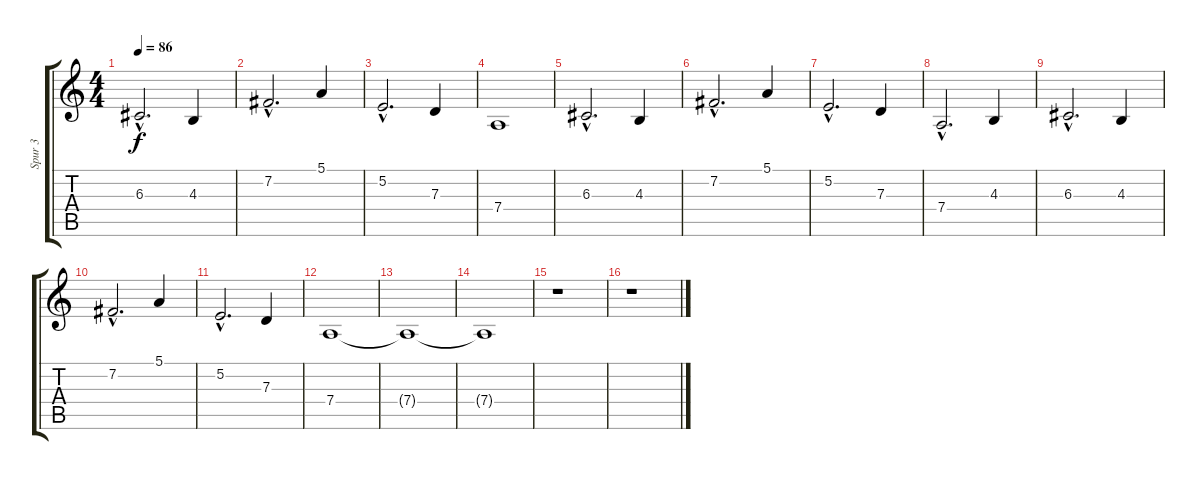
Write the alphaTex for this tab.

\track ("Spur 3" "Spur 3") {instrument viola}
\staff {score tabs}
\tuning (E4 B3 G3 D3 A2 E2) {hide}
\ts (4 4)
\tempo 86
\clef g2
\ks c
6.3{hac}.2{d dy f} 4.3.4 |
7.2{hac}.2{d} 5.1.4 |
5.2{hac}.2{d} 7.3.4 |
7.4.1 |
6.3{hac}.2{d} 4.3.4 |
7.2{hac}.2{d} 5.1.4 |
5.2{hac}.2{d} 7.3.4 |
7.4{hac}.2{d} 4.3.4 |
6.3{hac}.2{d} 4.3.4 |
7.2{hac}.2{d} 5.1.4 |
5.2{hac}.2{d} 7.3.4 |
7.4.1 |
7.4{t}.1 |
7.4{t}.1 |
r.1 |
r.1
